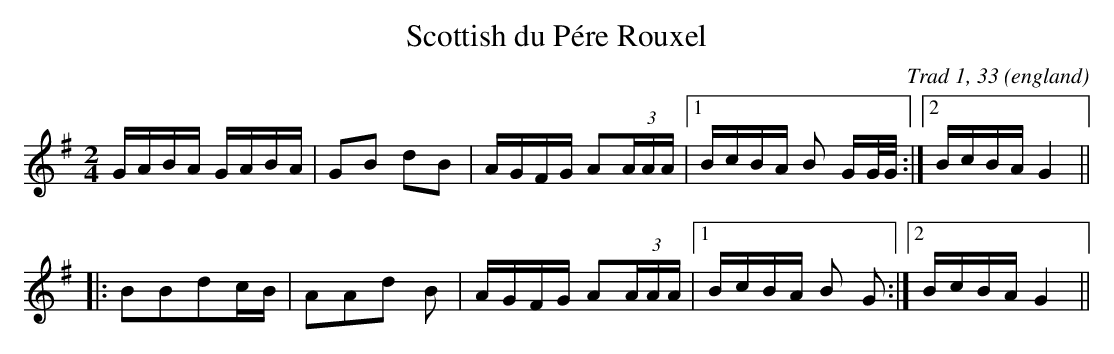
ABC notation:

X:1
T:Scottish du Pére Rouxel
O:england
C:Trad 1, 33
E:11
M:2/4
L:1/16
K:G
GABA GABA|G2B2 d2B2|\
AGFG A2(3AAA|1 BcBA B2 GG/G/:|2 BcBA G4||
|:B2B2d2cB|A2A2d2 B2|\
AGFG A2(3AAA|1 BcBA B2 G2:|2 BcBA G4||
